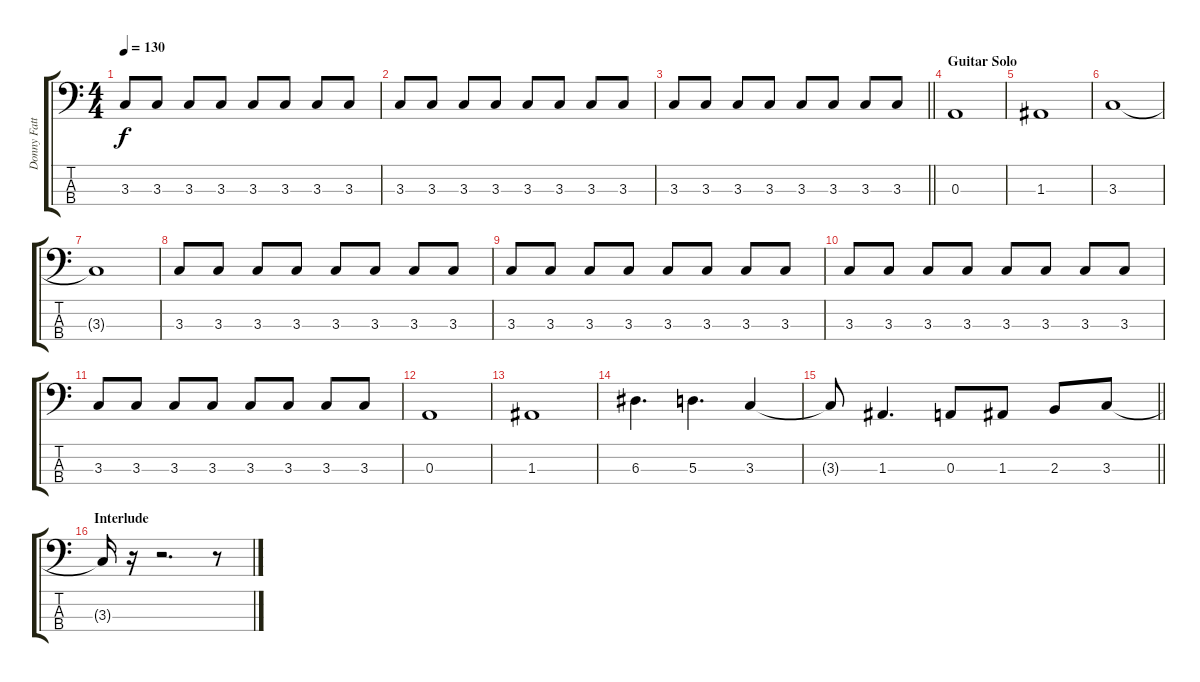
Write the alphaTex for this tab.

\track ("Donny Fattah" "Donny Fatt") {instrument electricbassfinger}
\staff {score tabs}
\tuning (G2 D2 A1 E1) {hide}
\ts (4 4)
\tempo 130
\clef f4
\ks c
3.3.8{dy f} 3.3.8 3.3.8 3.3.8 3.3.8 3.3.8 3.3.8 3.3.8 |
3.3.8 3.3.8 3.3.8 3.3.8 3.3.8 3.3.8 3.3.8 3.3.8 |
\barLineRight lightlight
3.3.8 3.3.8 3.3.8 3.3.8 3.3.8 3.3.8 3.3.8 3.3.8 |
\section ("" "Guitar Solo")
0.3.1 |
1.3.1 |
3.3.1 |
3.3{t}.1 |
3.3.8 3.3.8 3.3.8 3.3.8 3.3.8 3.3.8 3.3.8 3.3.8 |
3.3.8 3.3.8 3.3.8 3.3.8 3.3.8 3.3.8 3.3.8 3.3.8 |
3.3.8 3.3.8 3.3.8 3.3.8 3.3.8 3.3.8 3.3.8 3.3.8 |
3.3.8 3.3.8 3.3.8 3.3.8 3.3.8 3.3.8 3.3.8 3.3.8 |
0.3.1 |
1.3.1 |
6.3.4{d} 5.3.4{d} 3.3.4 |
\barLineRight lightlight
3.3{t}.8 1.3.4{d} 0.3.8 1.3.8 2.3.8 3.3.8 |
\section ("" "Interlude")
3.3{t}.16 r.16 r.2{d} r.8
